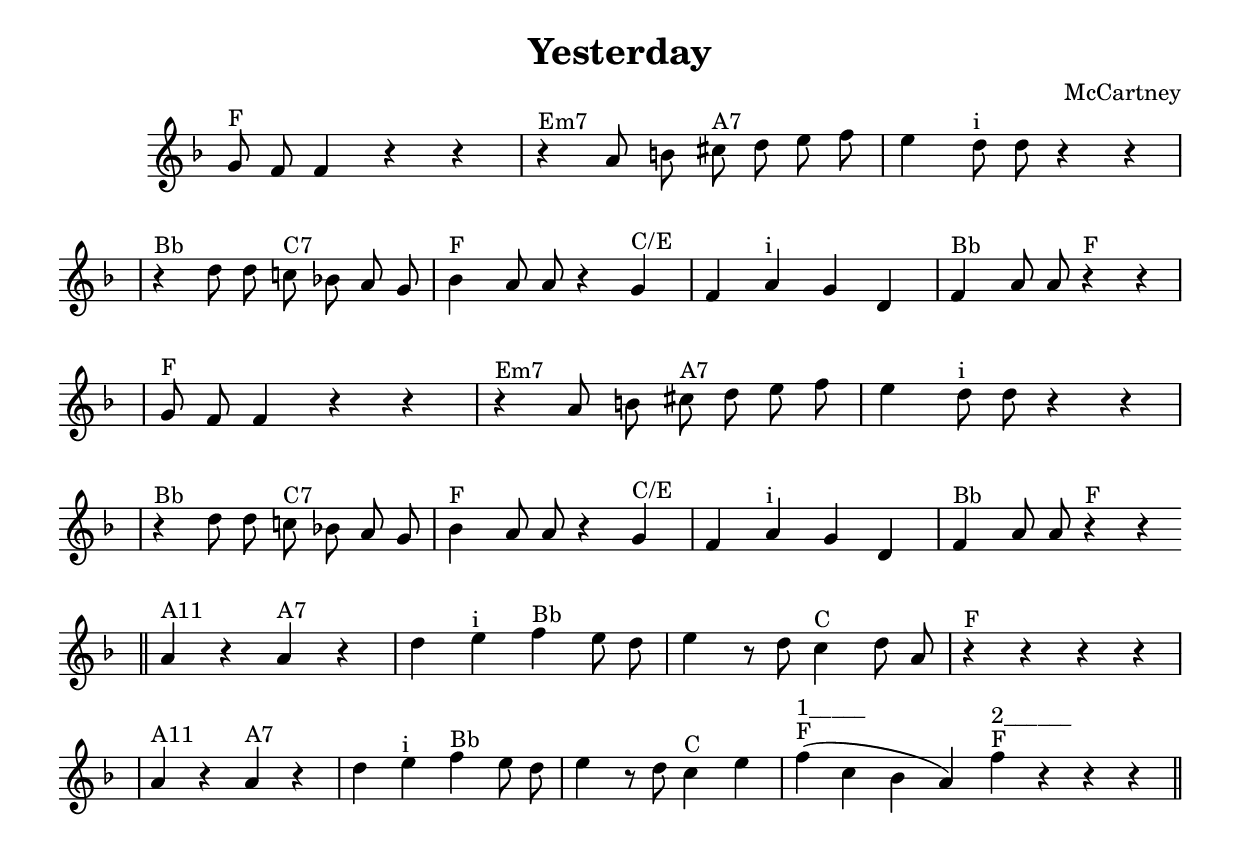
#(ly:set-option 'midi-extension "mid")
\version "2.12.3"
\include "english.ly"
\header{
title = "Yesterday"
composer = "McCartney"
}
%{

%}
melody = {
\once \override Staff.TimeSignature #'stencil = ##f
\clef treble
\key c \major
\autoBeamOn
\cadenzaOn


 \bar "|"  d'8^"F" c'8 c'4 r4 r4 \bar "|"  r4^"Em7" e'8 fs'8 gs'8^"A7" a'8 b'8 c''8 \bar "|"  b'4 a'8^"i" a'8 r4 r4 \bar "|"  \break
\grace s64 \bar "|"  r4^"Bb" a'8 a'8 g'8^"C7" f'8 e'8 d'8 \bar "|"  f'4^"F" e'8 e'8 r4 d'4^"C/E" \bar "|"  c'4 e'4^"i" d'4 a4 \bar "|"  c'4^"Bb" e'8 e'8 r4^"F" r4 \bar "|"  \break
\grace s64 \bar "|"  d'8^"F" c'8 c'4 r4 r4 \bar "|"  r4^"Em7" e'8 fs'8 gs'8^"A7" a'8 b'8 c''8 \bar "|"  b'4 a'8^"i" a'8 r4 r4 \bar "|"  \break
\grace s64 \bar "|"  r4^"Bb" a'8 a'8 g'8^"C7" f'8 e'8 d'8 \bar "|"  f'4^"F" e'8 e'8 r4 d'4^"C/E" \bar "|"  c'4 e'4^"i" d'4 a4 \bar "|"  c'4^"Bb" e'8 e'8 r4^"F" r4 \bar ":|"  \break
\grace s64 \bar "||"   e'4^"A11" r4 e'4^"A7" r4 \bar "|"  a'4 b'4^"i" c''4^"Bb" b'8 a'8 \bar "|"  b'4 r8 a'8 g'4^"C" a'8 e'8 \bar "|"  r4^"F" r4 r4 r4 \bar "|"  \break
\grace s64 \bar "|"  e'4^"A11" r4 e'4^"A7" r4 \bar "|"  a'4 b'4^"i" c''4^"Bb" b'8 a'8 \bar "|"  b'4 r8 a'8 g'4^"C" b'4 \bar "|"  c''4(^"F"^"1_____" g'4 f'4 e'4) \bar ":|"  c''4^"F"^"2______" r4 r4 r4 \bar "||"   \break

}


text = \lyricmode {
                                                                                      
}

\score{
\transpose c' f'
<<
\new Voice = "one" {
\melody
}
\new Lyrics \lyricsto "one" \text
>>
\layout {
\context {
\Score
\remove "Bar_number_engraver"
}
}
\midi {
\context {
\Score
tempoWholesPerMinute = #(ly:make-moment 200 4)
}
}
}